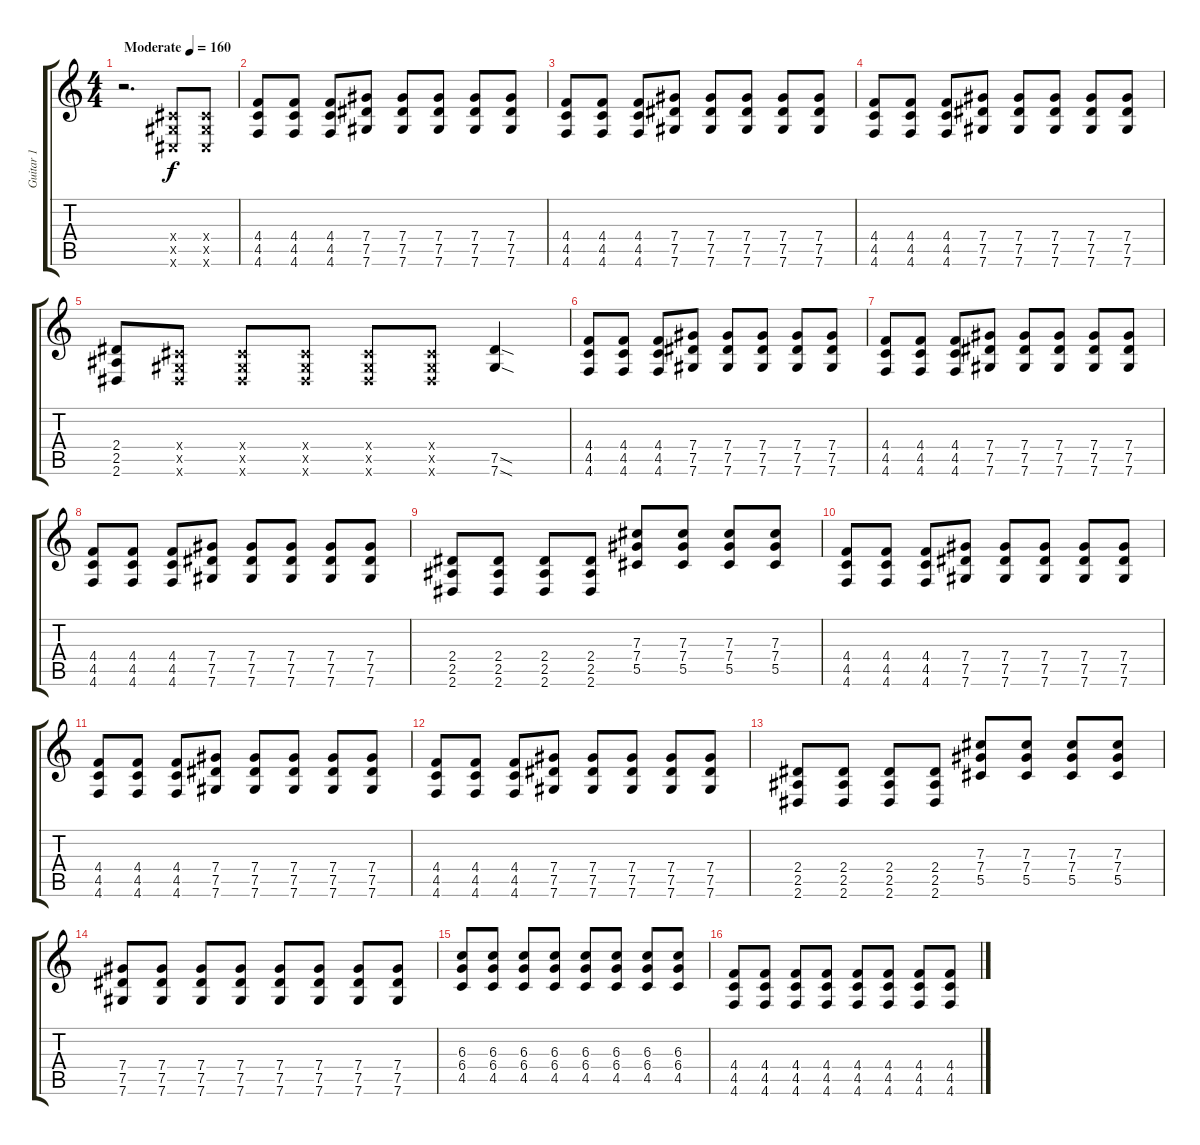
\track ("Guitar 1" "Guitar 1") {instrument overdrivenguitar}
\staff {score tabs}
\tuning (Eb4 Bb3 Gb3 Db3 Ab2 Db2) {hide}
\ts (4 4)
\tempo (160 "Moderate")
\clef g2
\ks c
r.2{d dy f instrument overdrivenguitar} (0.4{x} 0.5{x} 0.6{x}).8 (0.4{x} 0.5{x} 0.6{x}).8 |
(4.4 4.5 4.6).8 (4.4 4.5 4.6).8 (4.4 4.5 4.6).8 (7.4 7.5 7.6).8 (7.4 7.5 7.6).8 (7.4 7.5 7.6).8 (7.4 7.5 7.6).8 (7.4 7.5 7.6).8 |
(4.4 4.5 4.6).8 (4.4 4.5 4.6).8 (4.4 4.5 4.6).8 (7.4 7.5 7.6).8 (7.4 7.5 7.6).8 (7.4 7.5 7.6).8 (7.4 7.5 7.6).8 (7.4 7.5 7.6).8 |
(4.4 4.5 4.6).8 (4.4 4.5 4.6).8 (4.4 4.5 4.6).8 (7.4 7.5 7.6).8 (7.4 7.5 7.6).8 (7.4 7.5 7.6).8 (7.4 7.5 7.6).8 (7.4 7.5 7.6).8 |
(2.4 2.5 2.6).8 (0.4{x} 0.5{x} 2.6{x}).8 (0.4{x} 0.5{x} 2.6{x}).8 (0.4{x} 0.5{x} 2.6{x}).8 (0.4{x} 0.5{x} 2.6{x}).8 (0.4{x} 0.5{x} 2.6{x}).8 (7.5{sod} 7.6{sod}).4 |
(4.4 4.5 4.6).8 (4.4 4.5 4.6).8 (4.4 4.5 4.6).8 (7.4 7.5 7.6).8 (7.4 7.5 7.6).8 (7.4 7.5 7.6).8 (7.4 7.5 7.6).8 (7.4 7.5 7.6).8 |
(4.4 4.5 4.6).8 (4.4 4.5 4.6).8 (4.4 4.5 4.6).8 (7.4 7.5 7.6).8 (7.4 7.5 7.6).8 (7.4 7.5 7.6).8 (7.4 7.5 7.6).8 (7.4 7.5 7.6).8 |
(4.4 4.5 4.6).8 (4.4 4.5 4.6).8 (4.4 4.5 4.6).8 (7.4 7.5 7.6).8 (7.4 7.5 7.6).8 (7.4 7.5 7.6).8 (7.4 7.5 7.6).8 (7.4 7.5 7.6).8 |
(2.4 2.5 2.6).8 (2.4 2.5 2.6).8 (2.4 2.5 2.6).8 (2.4 2.5 2.6).8 (7.3 7.4 5.5).8 (7.3 7.4 5.5).8 (7.3 7.4 5.5).8 (7.3 7.4 5.5).8 |
(4.4 4.5 4.6).8 (4.4 4.5 4.6).8 (4.4 4.5 4.6).8 (7.4 7.5 7.6).8 (7.4 7.5 7.6).8 (7.4 7.5 7.6).8 (7.4 7.5 7.6).8 (7.4 7.5 7.6).8 |
(4.4 4.5 4.6).8 (4.4 4.5 4.6).8 (4.4 4.5 4.6).8 (7.4 7.5 7.6).8 (7.4 7.5 7.6).8 (7.4 7.5 7.6).8 (7.4 7.5 7.6).8 (7.4 7.5 7.6).8 |
(4.4 4.5 4.6).8 (4.4 4.5 4.6).8 (4.4 4.5 4.6).8 (7.4 7.5 7.6).8 (7.4 7.5 7.6).8 (7.4 7.5 7.6).8 (7.4 7.5 7.6).8 (7.4 7.5 7.6).8 |
(2.4 2.5 2.6).8 (2.4 2.5 2.6).8 (2.4 2.5 2.6).8 (2.4 2.5 2.6).8 (7.3 7.4 5.5).8 (7.3 7.4 5.5).8 (7.3 7.4 5.5).8 (7.3 7.4 5.5).8 |
(7.4 7.5 7.6).8 (7.4 7.5 7.6).8 (7.4 7.5 7.6).8 (7.4 7.5 7.6).8 (7.4 7.5 7.6).8 (7.4 7.5 7.6).8 (7.4 7.5 7.6).8 (7.4 7.5 7.6).8 |
(6.3 6.4 4.5).8 (6.3 6.4 4.5).8 (6.3 6.4 4.5).8 (6.3 6.4 4.5).8 (6.3 6.4 4.5).8 (6.3 6.4 4.5).8 (6.3 6.4 4.5).8 (6.3 6.4 4.5).8 |
(4.4 4.5 4.6).8 (4.4 4.5 4.6).8 (4.4 4.5 4.6).8 (4.4 4.5 4.6).8 (4.4 4.5 4.6).8 (4.4 4.5 4.6).8 (4.4 4.5 4.6).8 (4.4 4.5 4.6).8
